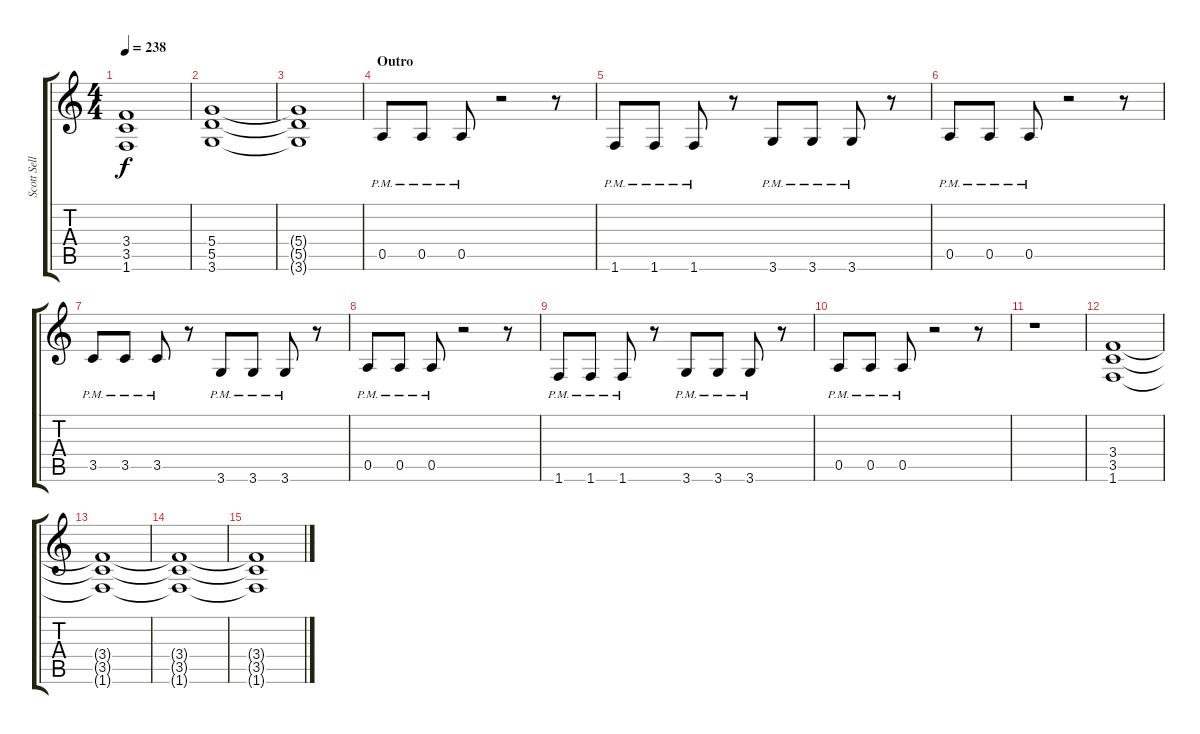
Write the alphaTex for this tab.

\track ("Scott Sellers" "Scott Sell") {instrument electricguitarclean}
\staff {score tabs}
\tuning (E4 B3 G3 D3 A2 E2) {hide}
\ts (4 4)
\tempo 238
\clef g2
\ks c
(3.4{t} 3.5{t} 1.6{t}).1{dy f} |
(5.4 5.5 3.6).1 |
(5.4{t} 5.5{t} 3.6{t}).1 |
\section ("" "Outro")
0.5{pm}.8 0.5{pm}.8 0.5{pm}.8 r.2 r.8 |
1.6{pm}.8 1.6{pm}.8 1.6{pm}.8 r.8 3.6{pm}.8 3.6{pm}.8 3.6{pm}.8 r.8 |
0.5{pm}.8 0.5{pm}.8 0.5{pm}.8 r.2 r.8 |
3.5{pm}.8 3.5{pm}.8 3.5{pm}.8 r.8 3.6{pm}.8 3.6{pm}.8 3.6{pm}.8 r.8 |
0.5{pm}.8 0.5{pm}.8 0.5{pm}.8 r.2 r.8 |
1.6{pm}.8 1.6{pm}.8 1.6{pm}.8 r.8 3.6{pm}.8 3.6{pm}.8 3.6{pm}.8 r.8 |
0.5{pm}.8 0.5{pm}.8 0.5{pm}.8 r.2 r.8 |
r.1 |
(3.4 3.5 1.6).1{volume 0} |
(3.4{t} 3.5{t} 1.6{t}).1 |
(3.4{t} 3.5{t} 1.6{t}).1 |
(3.4{t} 3.5{t} 1.6{t}).1
